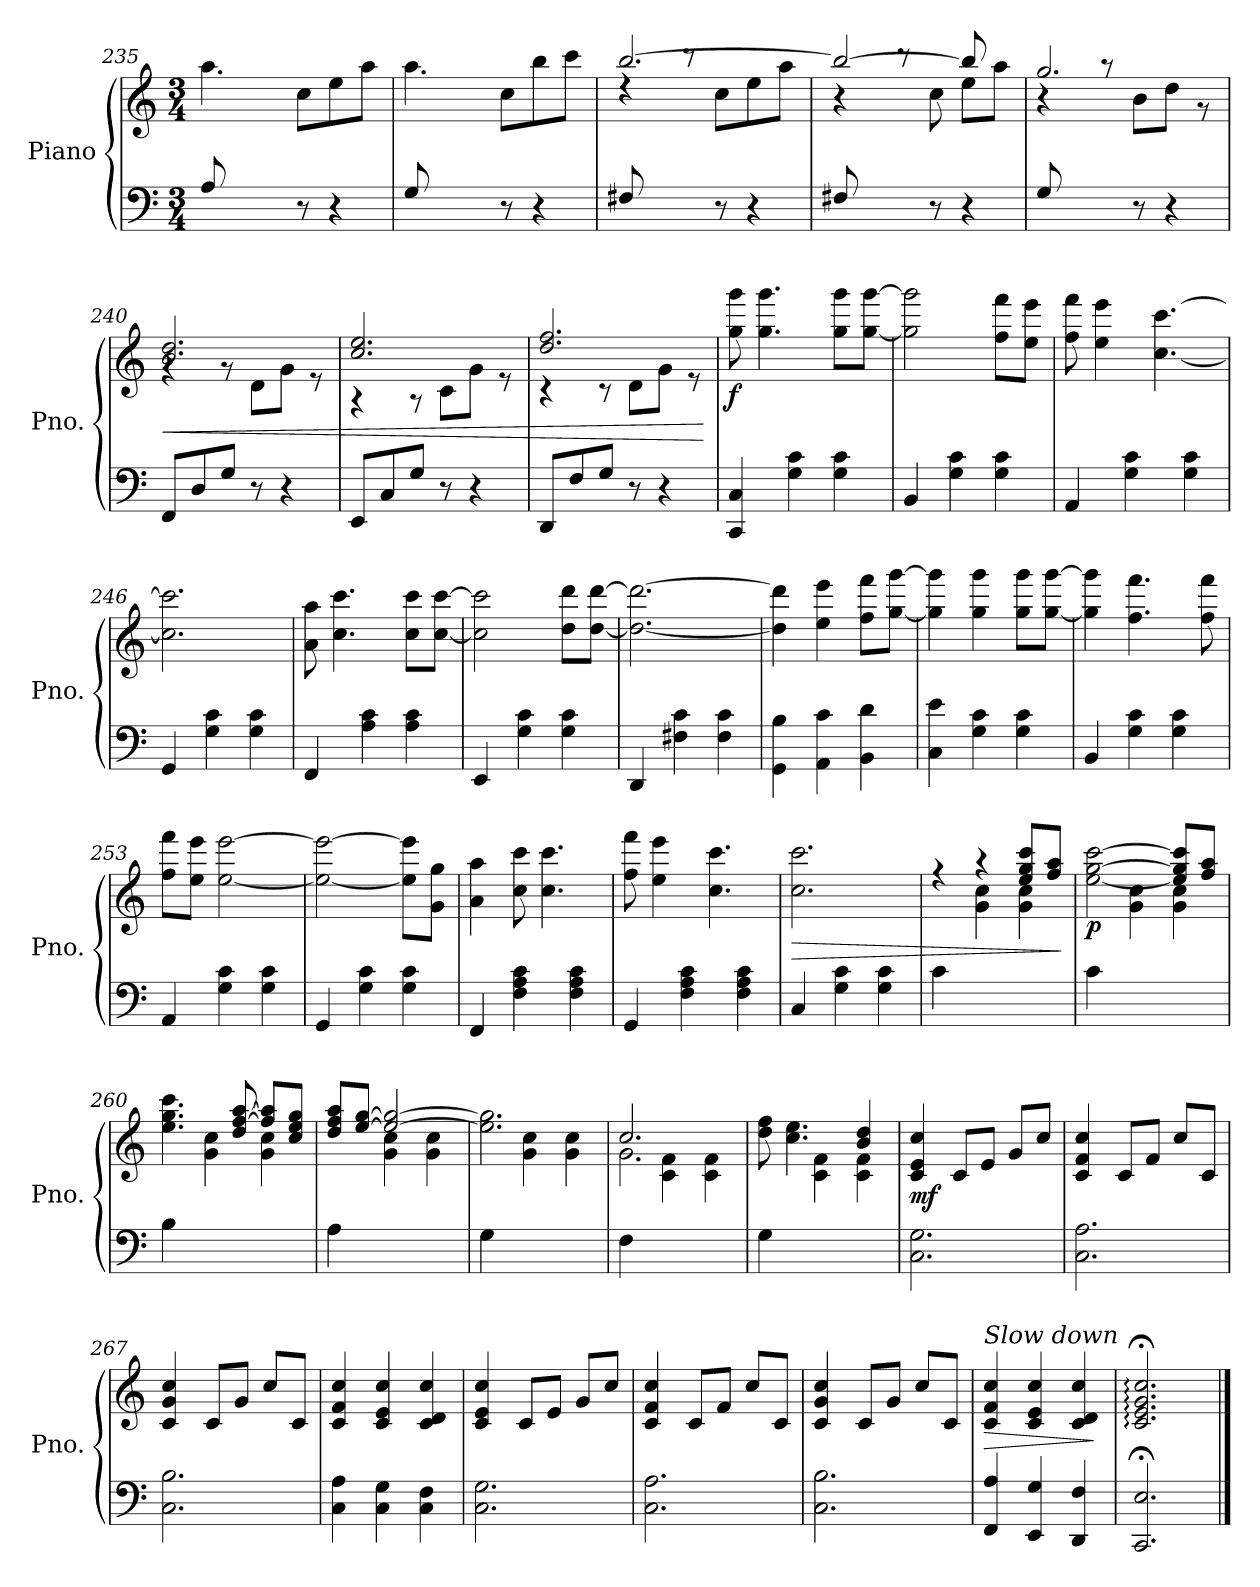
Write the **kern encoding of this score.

**kern	**kern	**dynam
*part1	*part1	*part1
*staff2	*staff1	*staff1/2
*I"Piano	*	*
*I'Pno.	*	*
*clefF4	*clefG2	*
*k[]	*k[]	*
*M3/4	*M3/4	*
=235	=235	=235
*	*^	*
8A/L	4.aa\	8ryy	.
4ryy	.	8e\	.
.	.	8a\J	.
8r	8cc\L	4.ryy	.
4r	8ee\	.	.
.	8aa\J	.	.
!!LO:PB:g=z	!!
=236	=236	=236	=236
8G/L	4.aa\	8ryy	.
4ryy	.	8e\	.
.	.	8a\J	.
8r	8cc\L	4.ryy	.
4r	8bb\	.	.
.	8ccc\J	.	.
=237	=237	=237	=237
*	*	*^	*
8F#X/L	[2.bb/	4rdd	8ryy	.
4ryy	.	.	8e\	.
.	.	8rccc	8a\J	.
8r	.	8cc\L	4.ryy	.
4r	.	8ee\	.	.
.	.	8aa\J	.	.
=238	=238	=238	=238	=238
8F#X/L	2bb/_	4r	8ryy	.
4ryy	.	.	8d\	.
.	.	8rccc	8a\J	.
8r	.	8cc\	4.ryy	.
4r	8bb/]	8ee\L	.	.
.	8rAyy	8aa\J	.	.
=239	=239	=239	=239	=239
8G/L	2.gg/	4r	8ryy	.
4ryy	.	.	8d\	.
.	.	8raa	8g\J	.
8r	.	8b\L	4.ryy	.
4r	.	8dd\J	.	.
.	.	8r	.	.
*	*	*v	*v	*
=240	=240	=240	=240
!	!	!	!LO:HP:b
8FF/L	2.b/ 2.dd/	4rg	<
8D/	.	.	.
8G/J	.	8rg	.
8r	.	8d\L	.
4r	.	8g\J	.
.	.	8r	.
=241	=241	=241	=241
8EE/L	2.cc/ 2.ee/	4r	.
8C/	.	.	.
8G/J	.	8r	.
8r	.	8c\L	.
4r	.	8g\J	.
.	.	8r	.
=242	=242	=242	=242
8DD/L	2.dd/ 2.ff/	4r	.
8F/	.	.	.
8G/J	.	8r	.
8r	.	8d\L	.
4r	.	8g\J	.
.	.	8r	.
*	*v	*v	*
.	.	[
!!LO:LB:g=z
=243	=243	=243
!	!	!LO:DY:b
4CC/ 4C/	8gg\ 8ggg\	f
.	4.gg\ 4.ggg\	.
4G\ 4c\	.	.
4G\ 4c\	8gg\ 8ggg\L	.
.	[8gg\ [8ggg\J	.
=244	=244	=244
4BB/	2gg\] 2ggg\]	.
4G\ 4c\	.	.
4G\ 4c\	8ff\ 8fff\L	.
.	8ee\ 8eee\J	.
=245	=245	=245
4AA/	8ff\ 8fff\	.
.	4ee\ 4eee\	.
4G\ 4c\	.	.
.	[4.cc\ [4.ccc\	.
4G\ 4c\	.	.
=246	=246	=246
4GG/	2.cc\] 2.ccc\]	.
4G\ 4c\	.	.
4G\ 4c\	.	.
=247	=247	=247
4FF/	8a\ 8aa\	.
.	4.cc\ 4.ccc\	.
4A\ 4c\	.	.
4A\ 4c\	8cc\ 8ccc\L	.
.	[8cc\ [8ccc\J	.
=248	=248	=248
4EE/	2cc\] 2ccc\]	.
4G\ 4c\	.	.
4G\ 4c\	8dd\ 8ddd\L	.
.	[8dd\ [8ddd\J	.
=249	=249	=249
4DD/	2.dd\_ 2.ddd\_	.
4F#X\ 4c\	.	.
4F#\ 4c\	.	.
=250	=250	=250
4GG\ 4B\	4dd\] 4ddd\]	.
4AA\ 4c\	4ee\ 4eee\	.
4BB\ 4d\	8ff\ 8fff\L	.
.	[8gg\ [8ggg\J	.
!!LO:LB:g=z
=251	=251	=251
4C\ 4e\	4gg\] 4ggg\]	.
4G\ 4c\	4gg\ 4ggg\	.
4G\ 4c\	8gg\ 8ggg\L	.
.	[8gg\ [8ggg\J	.
=252	=252	=252
4BB/	4gg\] 4ggg\]	.
4G\ 4c\	4.ff\ 4.fff\	.
4G\ 4c\	.	.
.	8ff\ 8fff\	.
=253	=253	=253
4AA/	8ff\ 8fff\L	.
.	8ee\ 8eee\J	.
4G\ 4c\	[2ee\ [2eee\	.
4G\ 4c\	.	.
=254	=254	=254
4GG/	2ee\_ 2eee\_	.
4G\ 4c\	.	.
4G\ 4c\	8ee\] 8eee\]L	.
.	8g\ 8gg\J	.
=255	=255	=255
4FF/	4a\ 4aa\	.
4F\ 4A\ 4c\	8cc\ 8ccc\	.
.	4.cc\ 4.ccc\	.
4F\ 4A\ 4c\	.	.
=256	=256	=256
4GG/	8ff\ 8fff\	.
.	4ee\ 4eee\	.
4F\ 4A\ 4c\	.	.
.	4.cc\ 4.ccc\	.
4F\ 4A\ 4c\	.	.
=257	=257	=257
!	!	!LO:HP:b
4C/	2.cc\ 2.ccc\	>
4G\ 4c\	.	.
4G\ 4c\	.	.
=258	=258	=258
*	*^	*
4c\	4rff	4ryy	.
2ryy	4raa	4g\ 4cc\	.
.	8ee/ 8gg/ 8ccc/L	4g\ 4cc\	.
.	8ff/ 8aa/J	.	.
*	*v	*v	*
.	.	]
!!LO:LB:g=z
=259	=259	=259
*	*^	*
!	!	!	!LO:DY:b
4c\	[2ee\ [2gg\ [2ccc\	4ryy	p
2ryy	.	4g\ 4cc\	.
.	8ee/] 8gg/] 8ccc/]L	4g\ 4cc\	.
.	8ff/ 8aa/J	.	.
=260	=260	=260	=260
4B\	4.ee\ 4.gg\ 4.ccc\	4ryy	.
2ryy	.	4g\ 4cc\	.
.	8dd/ [8ff/ [8aa/	.	.
.	8ff/] 8aa/]L	4g\ 4cc\	.
.	8cc/ 8ee/ 8gg/J	.	.
=261	=261	=261	=261
4A\	8dd/ 8ff/ 8aa/L	4ryy	.
.	[8ee/ [8gg/J	.	.
2ryy	2ee/_ 2gg/_	4g\ 4cc\	.
.	.	4g\ 4cc\	.
=262	=262	=262	=262
4G\	2.ee\] 2.gg\]	4ryy	.
2ryy	.	4g\ 4cc\	.
.	.	4g\ 4cc\	.
=263	=263	=263	=263
*	*	*^	*
4F\	2.cc/	2.g\	4ryy	.
2ryy	.	.	4c\ 4f\	.
.	.	.	4c\ 4f\	.
*	*	*v	*v	*
=264	=264	=264	=264
4G\	8dd\ 8ff\	4ryy	.
.	4.cc\ 4.ee\	.	.
2ryy	.	4c\ 4f\	.
.	4b/ 4dd/	4c\ 4f\	.
=265	=265	=265	=265
!	!	!	!LO:DY:b
*	*v	*v	*
2.C\ 2.G\	4c/ 4e/ 4cc/	mf
.	8c/L	.
.	8e/J	.
.	8g/L	.
.	8cc/J	.
=266	=266	=266
2.C\ 2.A\	4c/ 4f/ 4cc/	.
.	8c/L	.
.	8f/J	.
.	8cc/L	.
.	8c/J	.
!!LO:LB:g=z
=267	=267	=267
2.C\ 2.B\	4c/ 4g/ 4cc/	.
.	8c/L	.
.	8g/J	.
.	8cc/L	.
.	8c/J	.
=268	=268	=268
4C\ 4A\	4c/ 4f/ 4cc/	.
4C\ 4G\	4c/ 4e/ 4cc/	.
4C\ 4F\	4c/ 4d/ 4cc/	.
=269	=269	=269
2.C\ 2.G\	4c/ 4e/ 4cc/	.
.	8c/L	.
.	8e/J	.
.	8g/L	.
.	8cc/J	.
=270	=270	=270
2.C\ 2.A\	4c/ 4f/ 4cc/	.
.	8c/L	.
.	8f/J	.
.	8cc/L	.
.	8c/J	.
=271	=271	=271
2.C\ 2.B\	4c/ 4g/ 4cc/	.
.	8c/L	.
.	8g/J	.
.	8cc/L	.
.	8c/J	.
=272	=272	=272
*	*MM140	*
!	!LO:TX:a:i:t=Slow down	!
!	!	!LO:HP:b
4FF/ 4A/	4c/ 4f/ 4cc/	>
*	*MM120	*
4EE/ 4G/	4c/ 4e/ 4cc/	.
*	*MM90	*
4DD/ 4F/	4c/ 4d/ 4cc/	.
.	.	]
=273	=273	=273
2.CC/;< 2.E/;<	2.c/;<: 2.e/;<: 2.g/;<: 2.cc/;<:	.
==	==	==
*-	*-	*-
